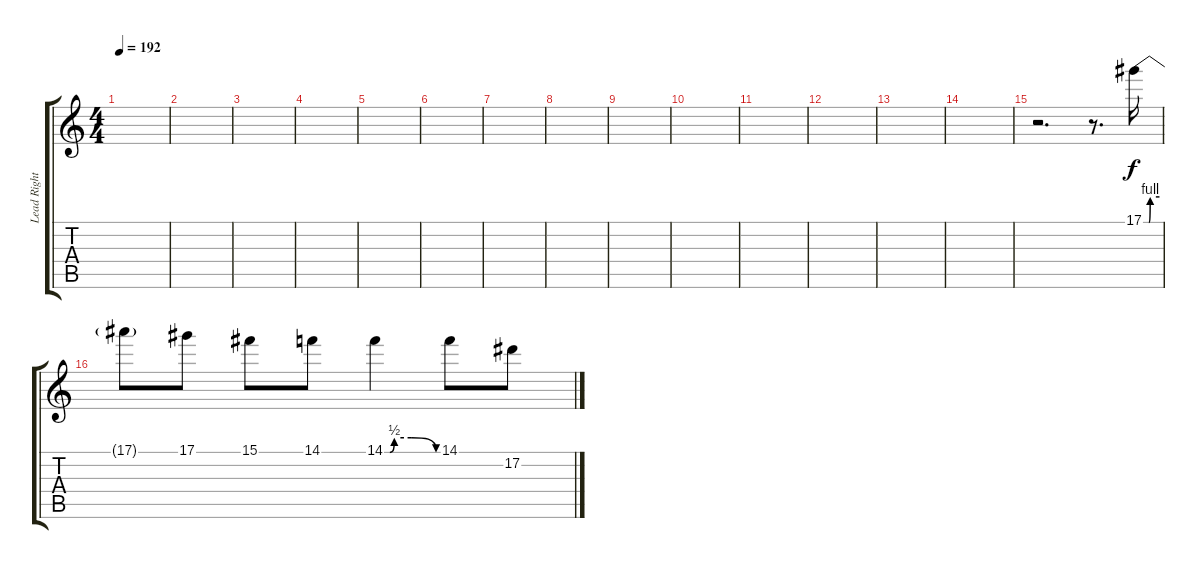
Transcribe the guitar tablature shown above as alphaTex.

\track ("Lead Right" "Lead Right") {instrument distortionguitar}
\staff {score tabs}
\tuning (Eb4 Bb3 Gb3 Db3 Ab2 Eb2) {hide}
\ts (4 4)
\tempo 192
\clef g2
\ks c
|
|
|
|
|
|
|
|
|
|
|
|
|
|
r.2{d} r.8{d} 17.1{be (custom 0 0 20 0 25 4 60 4)}.16 |
17.1{t}.8 17.1.8 15.1.8 14.1.8 14.1{be (custom 0 0 6 0 11 2 30 2 58 0 60 0)}.4 14.1.8 17.2.8
